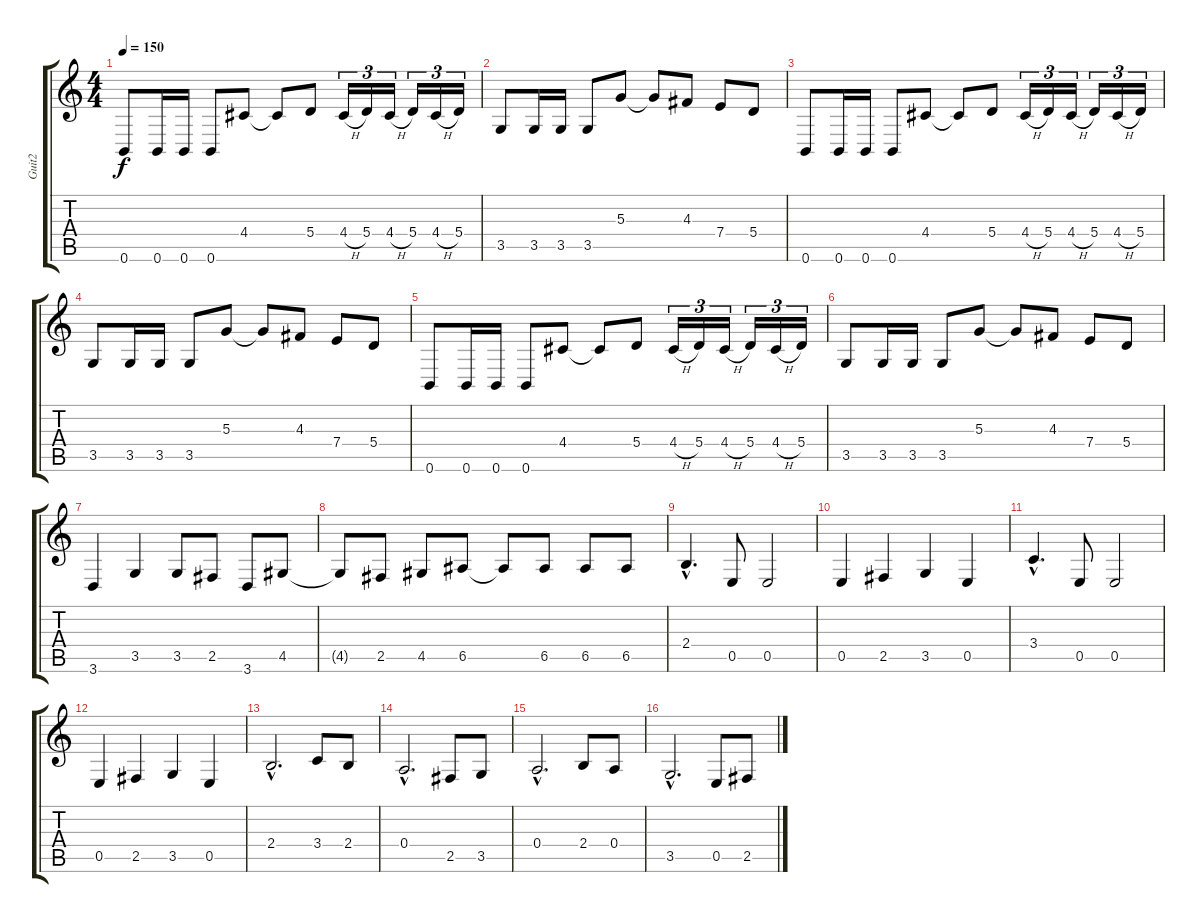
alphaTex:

\track ("Guit2" "Guit2") {instrument distortionguitar}
\staff {score tabs}
\tuning (B3 Gb3 D3 A2 E2 B1) {hide}
\ts (4 4)
\tempo 150
\clef g2
\ks c
0.6.8{dy f} 0.6.16 0.6.16 0.6.8 4.4.8 4.4{t}.8 5.4.8 4.4{h}.16{tu (3 2)} 5.4.16{tu (3 2)} 4.4{h}.16{tu (3 2)} 5.4.16{tu (3 2)} 4.4{h}.16{tu (3 2)} 5.4.16{tu (3 2)} |
3.5.8 3.5.16 3.5.16 3.5.8 5.3.8 5.3{t}.8 4.3.8 7.4.8 5.4.8 |
0.6.8 0.6.16 0.6.16 0.6.8 4.4.8 4.4{t}.8 5.4.8 4.4{h}.16{tu (3 2)} 5.4.16{tu (3 2)} 4.4{h}.16{tu (3 2)} 5.4.16{tu (3 2)} 4.4{h}.16{tu (3 2)} 5.4.16{tu (3 2)} |
3.5.8 3.5.16 3.5.16 3.5.8 5.3.8 5.3{t}.8 4.3.8 7.4.8 5.4.8 |
0.6.8 0.6.16 0.6.16 0.6.8 4.4.8 4.4{t}.8 5.4.8 4.4{h}.16{tu (3 2)} 5.4.16{tu (3 2)} 4.4{h}.16{tu (3 2)} 5.4.16{tu (3 2)} 4.4{h}.16{tu (3 2)} 5.4.16{tu (3 2)} |
3.5.8 3.5.16 3.5.16 3.5.8 5.3.8 5.3{t}.8 4.3.8 7.4.8 5.4.8 |
3.6.4 3.5.4 3.5.8 2.5.8 3.6.8 4.5.8 |
4.5{t}.8 2.5.8 4.5.8 6.5.8 6.5{t}.8 6.5.8 6.5.8 6.5.8 |
2.4{hac}.4{d} 0.5.8 0.5.2 |
0.5.4 2.5.4 3.5.4 0.5.4 |
3.4{hac}.4{d} 0.5.8 0.5.2 |
0.5.4 2.5.4 3.5.4 0.5.4 |
2.4{hac}.2{d} 3.4.8 2.4.8 |
0.4{hac}.2{d} 2.5.8 3.5.8 |
0.4{hac}.2{d} 2.4.8 0.4.8 |
3.5{hac}.2{d} 0.5.8 2.5.8
